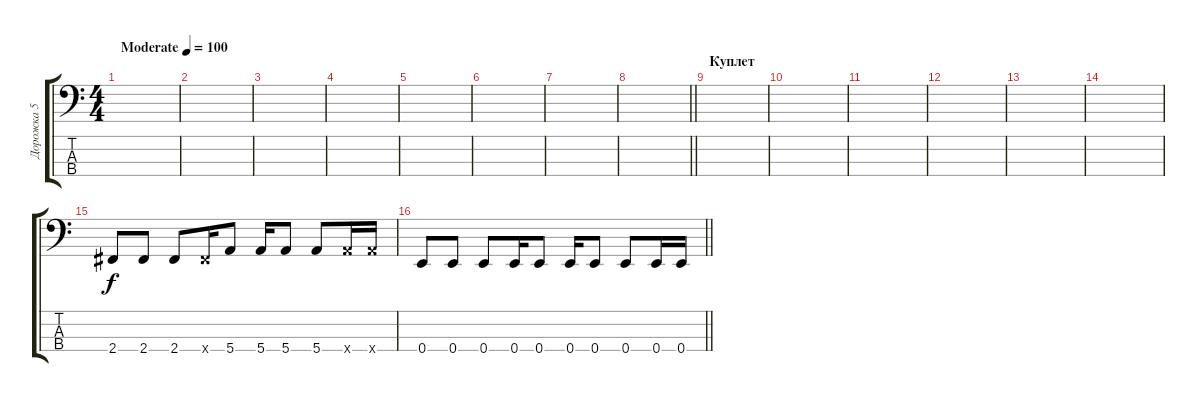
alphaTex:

\track ("Дорожка 5" "Дорожка 5") {instrument electricbassfinger}
\staff {score tabs}
\tuning (G2 D2 A1 E1) {hide}
\ts (4 4)
\tempo (100 "Moderate")
\clef f4
\ks c
|
|
|
|
|
|
|
\barLineRight lightlight
|
\section ("" "Куплет")
|
|
|
|
|
|
2.4.8 2.4.8 2.4.8 2.4{x}.16 5.4.8 5.4.16 5.4.8 5.4.8 5.4{x}.16 5.4{x}.16 |
\barLineRight lightlight
0.4.8 0.4.8 0.4.8 0.4.16 0.4.8 0.4.16 0.4.8 0.4.8 0.4.16 0.4.16
